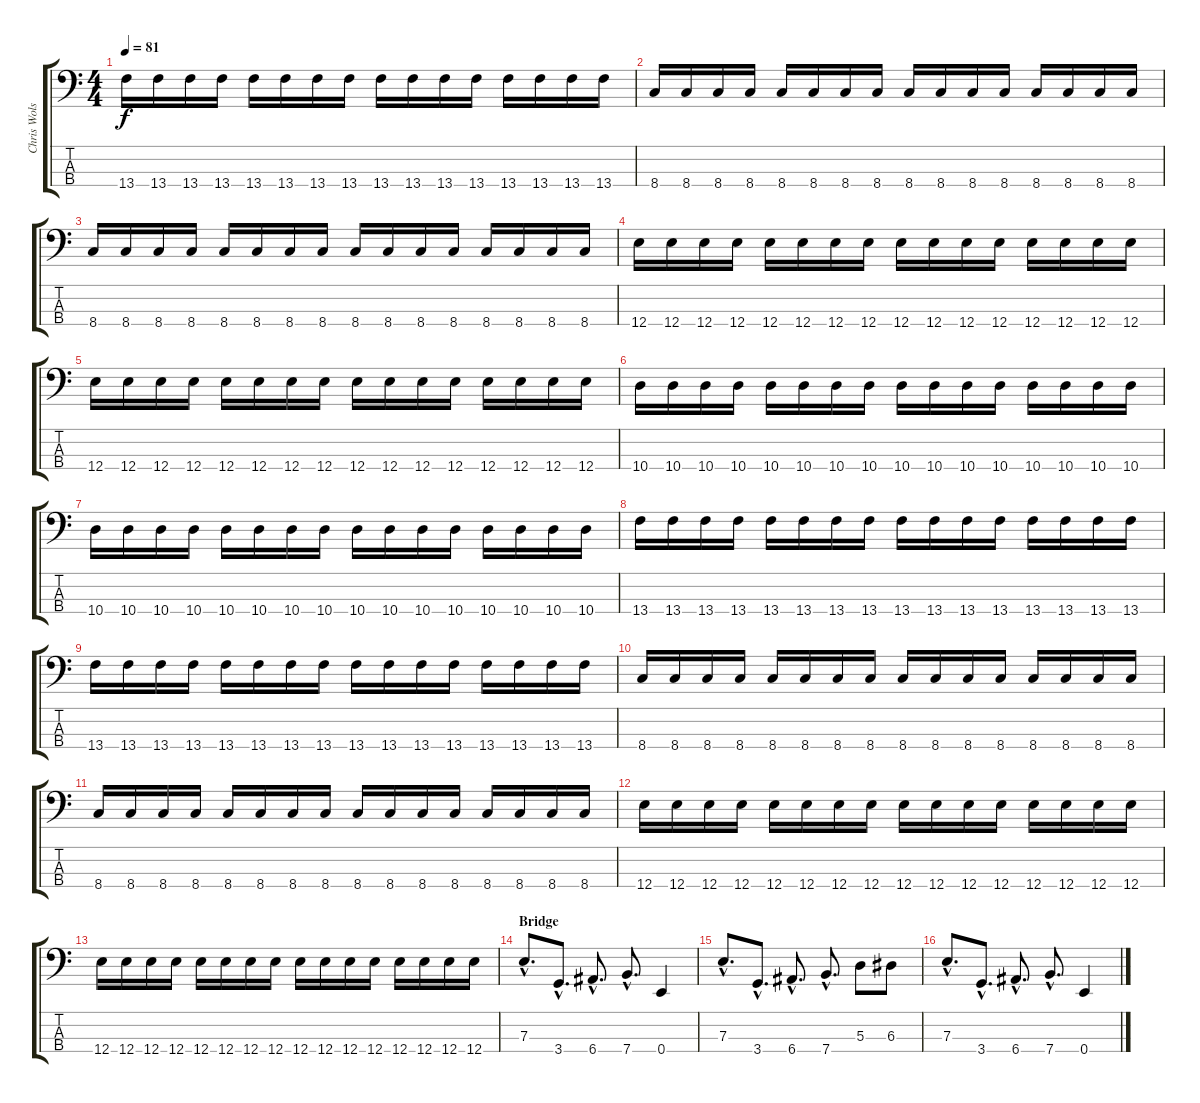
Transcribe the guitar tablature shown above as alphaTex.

\track ("Chris Wolstenholme" "Chris Wols") {instrument electricbassfinger}
\staff {score tabs}
\tuning (G2 D2 A1 E1) {hide}
\ts (4 4)
\tempo 81
\clef f4
\ks c
13.4.16{dy f} 13.4.16 13.4.16 13.4.16 13.4.16 13.4.16 13.4.16 13.4.16 13.4.16 13.4.16 13.4.16 13.4.16 13.4.16 13.4.16 13.4.16 13.4.16 |
8.4.16 8.4.16 8.4.16 8.4.16 8.4.16 8.4.16 8.4.16 8.4.16 8.4.16 8.4.16 8.4.16 8.4.16 8.4.16 8.4.16 8.4.16 8.4.16 |
8.4.16 8.4.16 8.4.16 8.4.16 8.4.16 8.4.16 8.4.16 8.4.16 8.4.16 8.4.16 8.4.16 8.4.16 8.4.16 8.4.16 8.4.16 8.4.16 |
12.4.16 12.4.16 12.4.16 12.4.16 12.4.16 12.4.16 12.4.16 12.4.16 12.4.16 12.4.16 12.4.16 12.4.16 12.4.16 12.4.16 12.4.16 12.4.16 |
12.4.16 12.4.16 12.4.16 12.4.16 12.4.16 12.4.16 12.4.16 12.4.16 12.4.16 12.4.16 12.4.16 12.4.16 12.4.16 12.4.16 12.4.16 12.4.16 |
10.4.16{instrument electricbassfinger} 10.4.16 10.4.16 10.4.16 10.4.16 10.4.16 10.4.16 10.4.16 10.4.16 10.4.16 10.4.16 10.4.16 10.4.16 10.4.16 10.4.16 10.4.16 |
10.4.16 10.4.16 10.4.16 10.4.16 10.4.16 10.4.16 10.4.16 10.4.16 10.4.16 10.4.16 10.4.16 10.4.16 10.4.16 10.4.16 10.4.16 10.4.16 |
13.4.16 13.4.16 13.4.16 13.4.16 13.4.16 13.4.16 13.4.16 13.4.16 13.4.16 13.4.16 13.4.16 13.4.16 13.4.16 13.4.16 13.4.16 13.4.16 |
13.4.16 13.4.16 13.4.16 13.4.16 13.4.16 13.4.16 13.4.16 13.4.16 13.4.16 13.4.16 13.4.16 13.4.16 13.4.16 13.4.16 13.4.16 13.4.16 |
8.4.16 8.4.16 8.4.16 8.4.16 8.4.16 8.4.16 8.4.16 8.4.16 8.4.16 8.4.16 8.4.16 8.4.16 8.4.16 8.4.16 8.4.16 8.4.16 |
8.4.16 8.4.16 8.4.16 8.4.16 8.4.16 8.4.16 8.4.16 8.4.16 8.4.16 8.4.16 8.4.16 8.4.16 8.4.16 8.4.16 8.4.16 8.4.16 |
12.4.16 12.4.16 12.4.16 12.4.16 12.4.16 12.4.16 12.4.16 12.4.16 12.4.16 12.4.16 12.4.16 12.4.16 12.4.16 12.4.16 12.4.16 12.4.16 |
12.4.16 12.4.16 12.4.16 12.4.16 12.4.16 12.4.16 12.4.16 12.4.16 12.4.16 12.4.16 12.4.16 12.4.16 12.4.16 12.4.16 12.4.16 12.4.16 |
\section ("" "Bridge")
7.3{hac}.8{d instrument lead8bassandlead} 3.4{hac}.8{d} 6.4{hac}.8{d} 7.4{hac}.8{d} 0.4.4 |
7.3{hac}.8{d} 3.4{hac}.8{d} 6.4{hac}.8{d} 7.4{hac}.8{d} 5.3.8 6.3.8 |
7.3{hac}.8{d instrument lead8bassandlead} 3.4{hac}.8{d} 6.4{hac}.8{d} 7.4{hac}.8{d} 0.4.4
